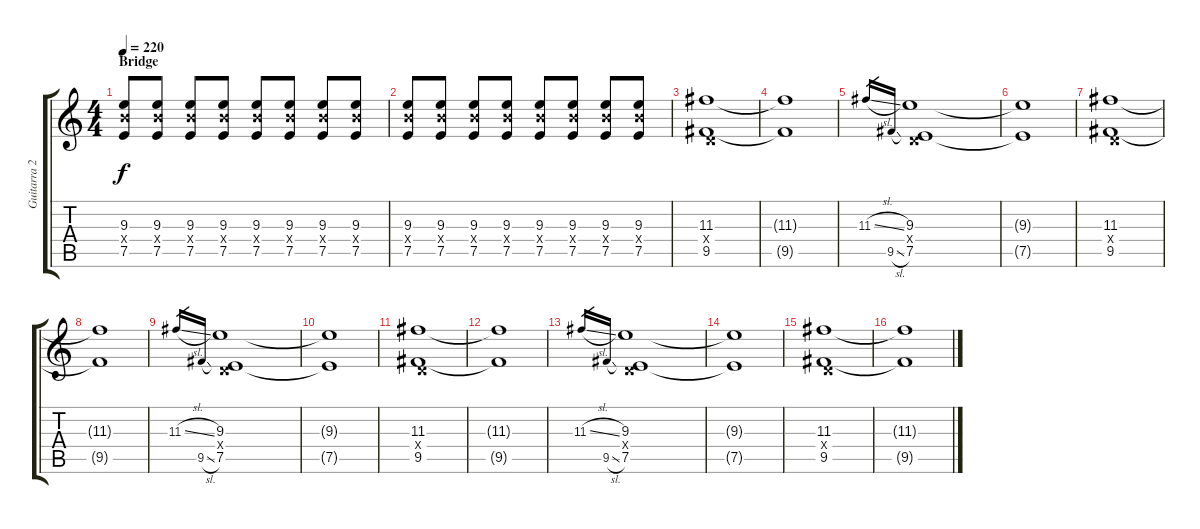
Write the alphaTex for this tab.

\track ("Guitarra 2 - Erik" "Guitarra 2") {instrument distortionguitar}
\staff {score tabs}
\tuning (E4 B3 G3 D3 A2 E2) {hide}
\ts (4 4)
\section ("" "Bridge")
\tempo 220
\clef g2
\ks c
(9.3 9.4{x} 7.5).8{dy f} (9.3 9.4{x} 7.5).8 (9.3 9.4{x} 7.5).8 (9.3 9.4{x} 7.5).8 (9.3 9.4{x} 7.5).8 (9.3 9.4{x} 7.5).8 (9.3 9.4{x} 7.5).8 (9.3 9.4{x} 7.5).8 |
(9.3 9.4{x} 7.5).8 (9.3 9.4{x} 7.5).8 (9.3 9.4{x} 7.5).8 (9.3 9.4{x} 7.5).8 (9.3 9.4{x} 7.5).8 (9.3 9.4{x} 7.5).8 (9.3 9.4{x} 7.5).8 (9.3 9.4{x} 7.5).8 |
(11.3 0.4{x} 9.5).1 |
(11.3{t} 9.5{t}).1 |
11.3{sl}.16{gr} 9.5{sl}.16{gr} (9.3 0.4{x} 7.5).1 |
(9.3{t} 7.5{t}).1 |
(11.3 0.4{x} 9.5).1 |
(11.3{t} 9.5{t}).1 |
11.3{sl}.16{gr} 9.5{sl}.16{gr} (9.3 0.4{x} 7.5).1 |
(9.3{t} 7.5{t}).1 |
(11.3 0.4{x} 9.5).1 |
(11.3{t} 9.5{t}).1 |
11.3{sl}.16{gr} 9.5{sl}.16{gr} (9.3 0.4{x} 7.5).1 |
(9.3{t} 7.5{t}).1 |
(11.3 0.4{x} 9.5).1 |
(11.3{t} 9.5{t}).1
